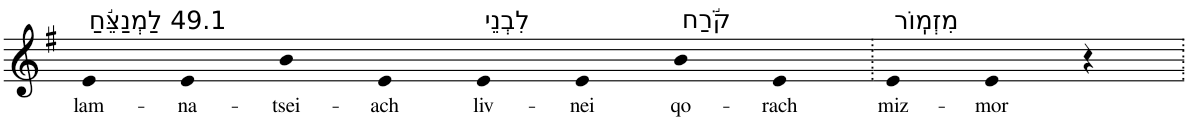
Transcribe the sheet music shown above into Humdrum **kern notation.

**kern	**text
*part1	*part1
*staff1	*staff1
*I"Piano	*
*I'Pno	*
*clefG2	*
*k[f#]	*
*G:	*
=1	=1
!LO:TX:a:t=49.1 לַמְנַצֵּ֬חַ	!
!	!LO:LY:b
4e	lam-
!	!LO:LY:b
4e	-na-
!	!LO:LY:b
4b	-tsei-
!	!LO:LY:b
4e	-ach
!LO:TX:a:t=לִבְנֵי	!
!	!LO:LY:b
4e	liv-
!	!LO:LY:b
4e	-nei
!LO:TX:a:t=קֹ֬רַח	!
!	!LO:LY:b
4b	qo-
!	!LO:LY:b
4e	-rach
=2.	=2.
!LO:TX:a:t=מִזְמֽוֹר	!
!	!LO:LY:b
4e	miz-
!	!LO:LY:b
4e	-mor
4r	.
=.	=.
*-	*-
